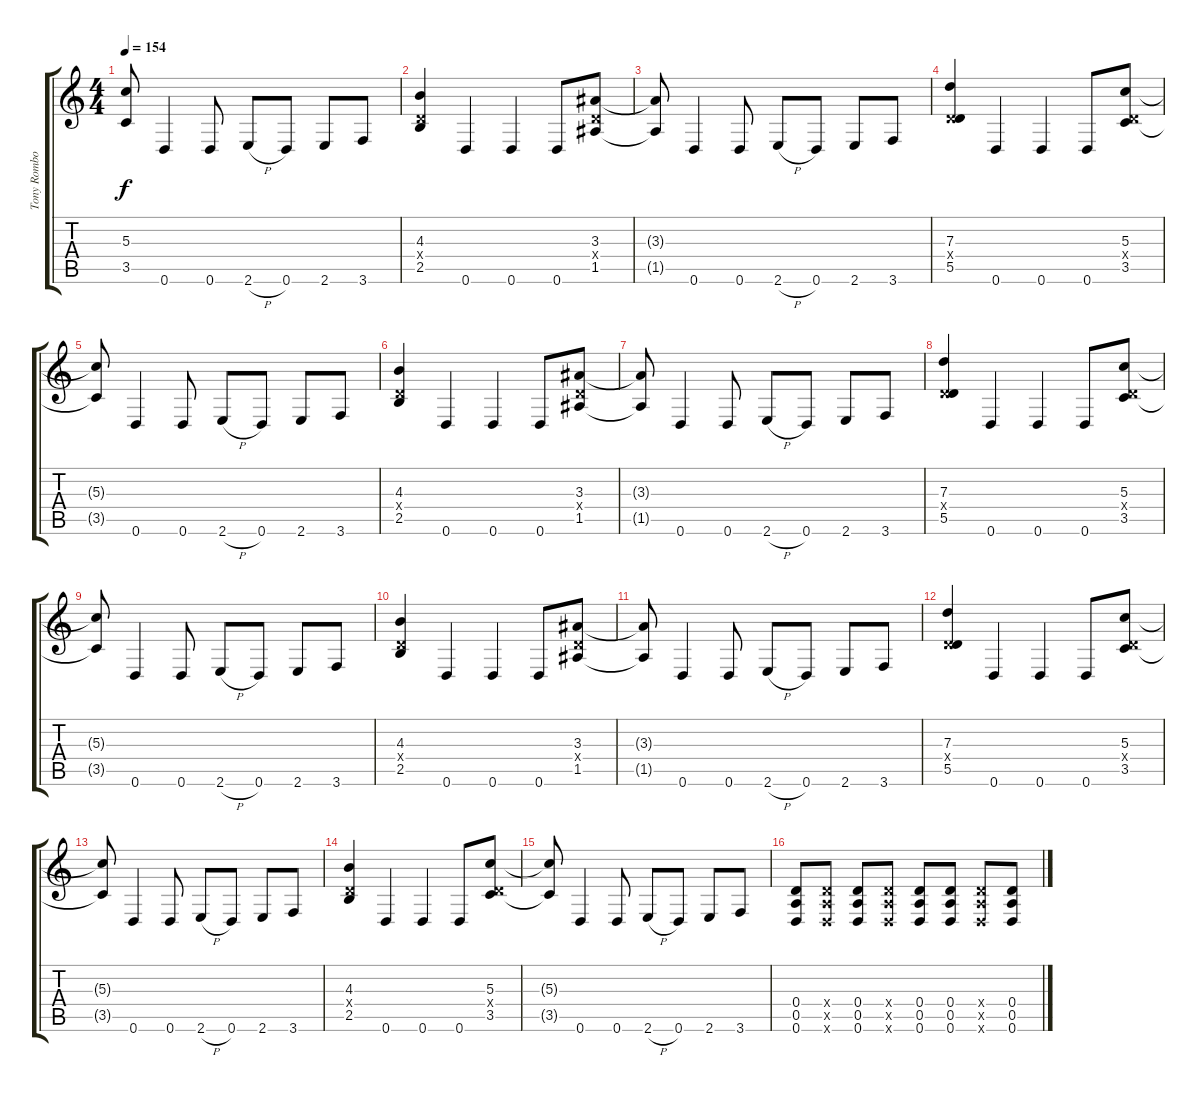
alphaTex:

\track ("Tony Rombola" "Tony Rombo") {instrument distortionguitar}
\staff {score tabs}
\tuning (E4 B3 G3 D3 A2 D2) {hide}
\ts (4 4)
\tempo 154
\clef g2
\ks c
(5.3{t} 3.5{t}).8{dy f} 0.6.4 0.6.8 2.6{h}.8 0.6.8 2.6.8 3.6.8 |
(4.3 0.4{x} 2.5).4 0.6.4 0.6.4 0.6.8 (3.3 0.4{x} 1.5).8 |
(3.3{t} 1.5{t}).8 0.6.4 0.6.8 2.6{h}.8 0.6.8 2.6.8 3.6.8 |
(7.3 0.4{x} 5.5).4 0.6.4 0.6.4 0.6.8 (5.3 0.4{x} 3.5).8 |
(5.3{t} 3.5{t}).8 0.6.4 0.6.8 2.6{h}.8 0.6.8 2.6.8 3.6.8 |
(4.3 0.4{x} 2.5).4 0.6.4 0.6.4 0.6.8 (3.3 0.4{x} 1.5).8 |
(3.3{t} 1.5{t}).8 0.6.4 0.6.8 2.6{h}.8 0.6.8 2.6.8 3.6.8 |
(7.3 0.4{x} 5.5).4 0.6.4 0.6.4 0.6.8 (5.3 0.4{x} 3.5).8 |
(5.3{t} 3.5{t}).8 0.6.4 0.6.8 2.6{h}.8 0.6.8 2.6.8 3.6.8 |
(4.3 0.4{x} 2.5).4 0.6.4 0.6.4 0.6.8 (3.3 0.4{x} 1.5).8 |
(3.3{t} 1.5{t}).8 0.6.4 0.6.8 2.6{h}.8 0.6.8 2.6.8 3.6.8 |
(7.3 0.4{x} 5.5).4 0.6.4 0.6.4 0.6.8 (5.3 0.4{x} 3.5).8 |
(5.3{t} 3.5{t}).8 0.6.4 0.6.8 2.6{h}.8 0.6.8 2.6.8 3.6.8 |
(4.3 0.4{x} 2.5).4 0.6.4 0.6.4 0.6.8 (5.3 0.4{x} 3.5).8 |
(5.3{t} 3.5{t}).8 0.6.4 0.6.8 2.6{h}.8 0.6.8 2.6.8 3.6.8 |
(0.4 0.5 0.6).8 (0.4{x} 0.5{x} 0.6{x}).8 (0.4 0.5 0.6).8 (0.4{x} 0.5{x} 0.6{x}).8 (0.4 0.5 0.6).8 (0.4 0.5 0.6).8 (0.4{x} 0.5{x} 0.6{x}).8 (0.4 0.5 0.6).8
